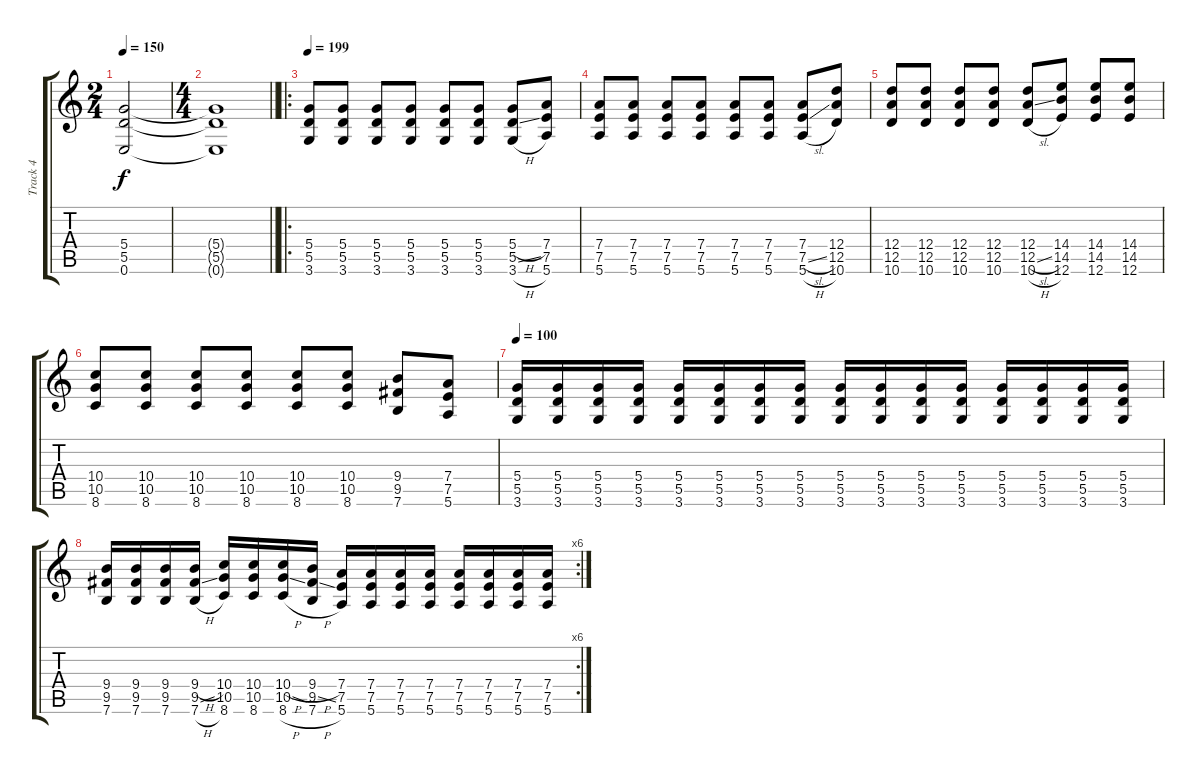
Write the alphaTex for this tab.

\track ("Track 4" "Track 4") {instrument distortionguitar}
\staff {score tabs}
\tuning (E4 B3 G3 D3 A2 E2) {hide}
\ts (2 4)
\tempo 150
\clef g2
\ks c
(5.4{t} 5.5{t} 0.6{t}).2{dy f} |
\ts (4 4)
\barLineRight lightlight
(5.4{t} 5.5{t} 0.6{t}).1 |
\ro
\tempo 199
(5.4 5.5 3.6).8 (5.4 5.5 3.6).8 (5.4 5.5 3.6).8 (5.4 5.5 3.6).8 (5.4 5.5 3.6).8 (5.4 5.5 3.6).8 (5.4{h} 5.5{ss} 3.6{h}).8 (7.4 7.5 5.6).8 |
(7.4 7.5 5.6).8 (7.4 7.5 5.6).8 (7.4 7.5 5.6).8 (7.4 7.5 5.6).8 (7.4 7.5 5.6).8 (7.4 7.5 5.6).8 (7.4 7.5{sl} 5.6{h}).8 (12.4 12.5 10.6).8 |
(12.4 12.5 10.6).8 (12.4 12.5 10.6).8 (12.4 12.5 10.6).8 (12.4 12.5 10.6).8 (12.4 12.5{sl} 10.6{h}).8 (14.4 14.5 12.6).8 (14.4 14.5 12.6).8 (14.4 14.5 12.6).8 |
(10.4 10.5 8.6).8 (10.4 10.5 8.6).8 (10.4 10.5 8.6).8 (10.4 10.5 8.6).8 (10.4 10.5 8.6).8 (10.4 10.5 8.6).8 (9.4 9.5 7.6).8 (7.4 7.5 5.6).8 |
\tempo 100
(5.4 5.5 3.6).16 (5.4 5.5 3.6).16 (5.4 5.5 3.6).16 (5.4 5.5 3.6).16 (5.4 5.5 3.6).16 (5.4 5.5 3.6).16 (5.4 5.5 3.6).16 (5.4 5.5 3.6).16 (5.4 5.5 3.6).16 (5.4 5.5 3.6).16 (5.4 5.5 3.6).16 (5.4 5.5 3.6).16 (5.4 5.5 3.6).16 (5.4 5.5 3.6).16 (5.4 5.5 3.6).16 (5.4 5.5 3.6).16 |
\rc 6
(9.4 9.5 7.6).16 (9.4 9.5 7.6).16 (9.4 9.5 7.6).16 (9.4{h} 9.5{ss} 7.6{h}).16 (10.4 10.5 8.6).16 (10.4 10.5 8.6).16 (10.4{h} 10.5{ss} 8.6{h}).16 (9.4{h} 9.5{ss} 7.6{h}).16 (7.4 7.5 5.6).16 (7.4 7.5 5.6).16 (7.4 7.5 5.6).16 (7.4 7.5 5.6).16 (7.4 7.5 5.6).16 (7.4 7.5 5.6).16 (7.4 7.5 5.6).16 (7.4 7.5 5.6).16
